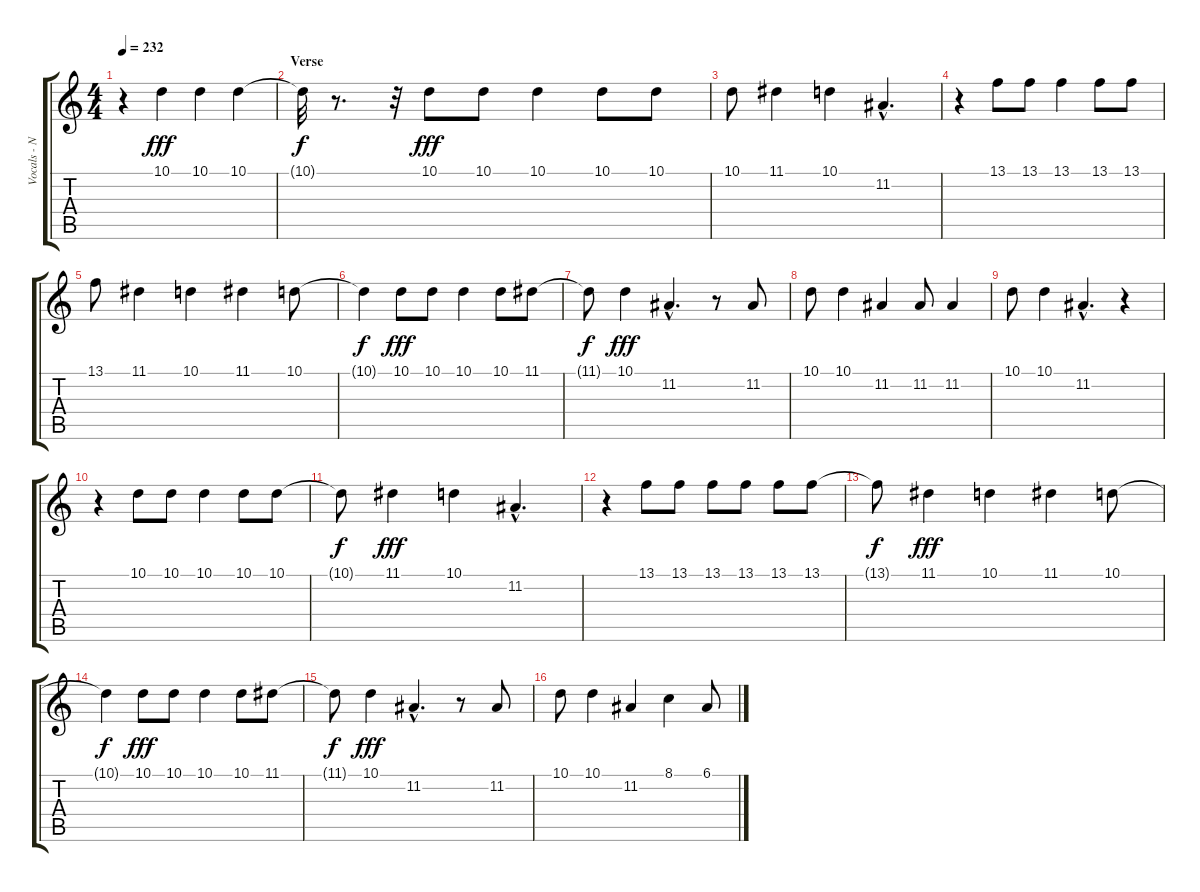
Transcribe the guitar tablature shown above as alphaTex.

\track ("Vocals - Nikola" "Vocals - N") {instrument flute}
\staff {score tabs}
\tuning (E4 B3 G3 D3 A2 E2) {hide}
\ts (4 4)
\tempo 232
\clef g2
\ks c
r.4{dy fff instrument flute} 10.1.4 10.1.4 10.1.4 |
\section ("" "Verse")
10.1{t}.32{dy f} r.8{d} r.32 10.1.8{dy fff} 10.1.8 10.1.4 10.1.8 10.1.8 |
10.1.8 11.1.4 10.1.4 11.2{hac}.4{d} |
r.4 13.1.8 13.1.8 13.1.4 13.1.8 13.1.8 |
13.1.8 11.1.4 10.1.4 11.1.4 10.1.8 |
10.1{t}.4{dy f} 10.1.8{dy fff} 10.1.8 10.1.4 10.1.8 11.1.8 |
11.1{t}.8{dy f} 10.1.4{dy fff} 11.2{hac}.4{d} r.8 11.2.8 |
10.1.8 10.1.4 11.2.4 11.2.8 11.2.4 |
10.1.8 10.1.4 11.2{hac}.4{d} r.4 |
r.4 10.1.8 10.1.8 10.1.4 10.1.8 10.1.8 |
10.1{t}.8{dy f} 11.1.4{dy fff} 10.1.4 11.2{hac}.4{d} |
r.4 13.1.8 13.1.8 13.1.8 13.1.8 13.1.8 13.1.8 |
13.1{t}.8{dy f} 11.1.4{dy fff} 10.1.4 11.1.4 10.1.8 |
10.1{t}.4{dy f} 10.1.8{dy fff} 10.1.8 10.1.4 10.1.8 11.1.8 |
11.1{t}.8{dy f} 10.1.4{dy fff} 11.2{hac}.4{d} r.8 11.2.8 |
10.1.8 10.1.4 11.2.4 8.1.4 6.1.8
